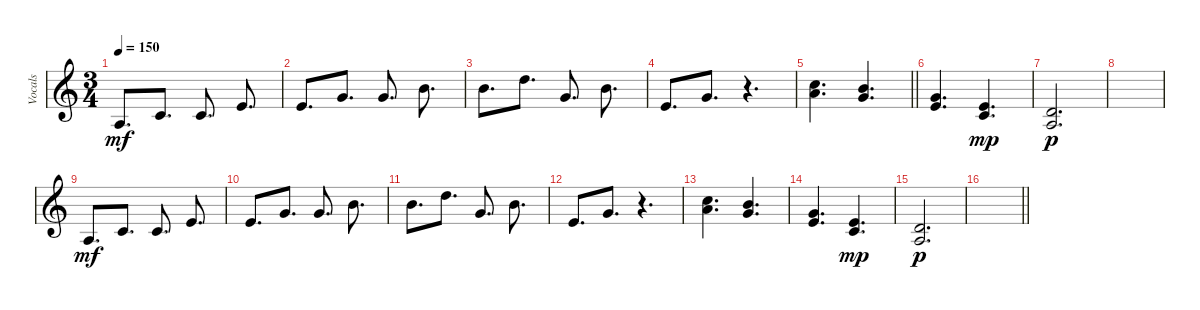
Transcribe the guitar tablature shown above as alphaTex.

\track ("Vocals" "Vocals") {instrument pad4choir}
\staff {score}
\tuning (E4 B3 G3 D3 A2 E2) {hide}
\ts (3 4)
\tempo 150
\clef g2
\ks c
2.3.8{d dy mf} 5.3.8{d} 5.3.8{d} 9.3.8{d} |
9.3.8{d} 12.3.8{d} 12.3.8{d} 16.3.8{d} |
16.3.8{d} 19.3.8{d} 12.3.8{d} 16.3.8{d} |
9.3.8{d} 12.3.8{d} r.4{d} |
\barLineRight lightlight
(13.2 14.3).4{d} (12.2 12.3).4{d} |
(8.2 9.3).4{d} (5.2 5.3).4{d dy mp} |
(3.2 2.3).2{d dy p} |
|
2.3.8{d dy mf} 5.3.8{d} 5.3.8{d} 9.3.8{d} |
9.3.8{d} 12.3.8{d} 12.3.8{d} 16.3.8{d} |
16.3.8{d} 19.3.8{d} 12.3.8{d} 16.3.8{d} |
9.3.8{d} 12.3.8{d} r.4{d} |
(13.2 14.3).4{d} (12.2 12.3).4{d} |
(8.2 9.3).4{d} (5.2 5.3).4{d dy mp} |
(3.2 2.3).2{d dy p} |
\barLineRight lightlight
